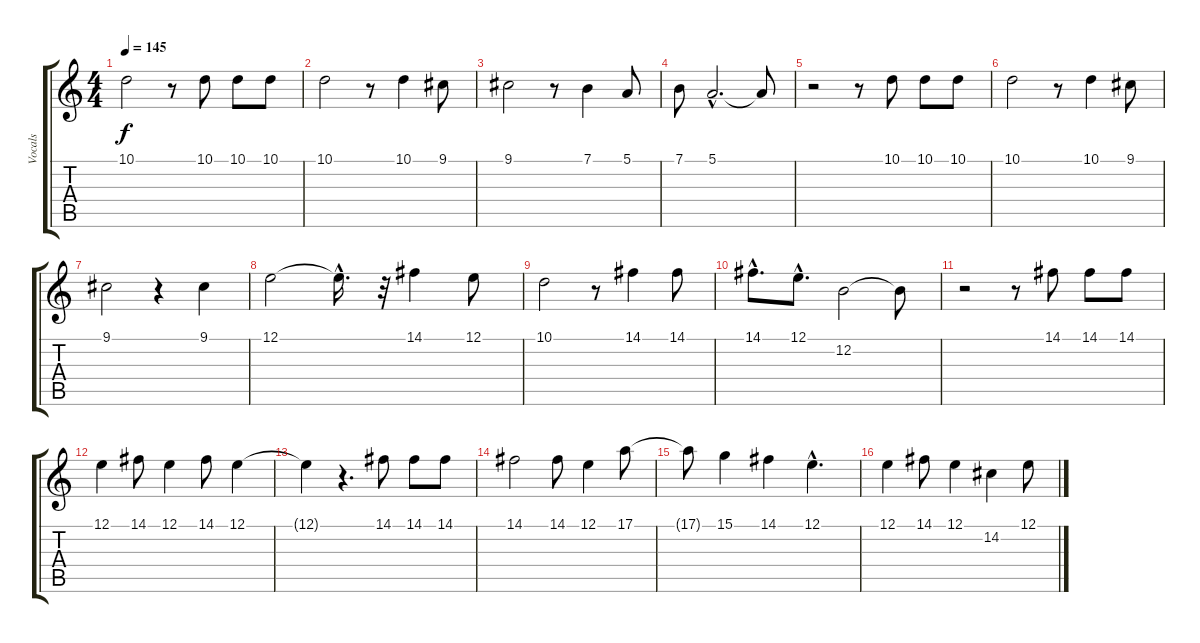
\track ("Vocals" "Vocals") {instrument oboe}
\staff {score tabs}
\tuning (E4 B3 G3 D3 A2 E2) {hide}
\ts (4 4)
\tempo 145
\clef g2
\ks c
10.1.2{dy f} r.8 10.1.8 10.1.8 10.1.8 |
10.1.2 r.8 10.1.4 9.1.8 |
9.1.2 r.8 7.1.4 5.1.8 |
7.1.8 5.1{hac}.2{d} 5.1{t}.8 |
r.2 r.8 10.1.8 10.1.8 10.1.8 |
10.1.2 r.8 10.1.4 9.1.8 |
9.1.2 r.4 9.1.4 |
12.1.2 12.1{hac t}.16{d} r.32 14.1.4 12.1.8 |
10.1.2 r.8 14.1.4 14.1.8 |
14.1{hac}.8{d} 12.1{hac}.8{d} 12.2.2 12.2{t}.8 |
r.2 r.8 14.1.8 14.1.8 14.1.8 |
12.1.4 14.1.8 12.1.4 14.1.8 12.1.4 |
12.1{t}.4 r.4{d} 14.1.8 14.1.8 14.1.8 |
14.1.2 14.1.8 12.1.4 17.1.8 |
17.1{t}.8 15.1.4 14.1.4 12.1{hac}.4{d} |
12.1.4 14.1.8 12.1.4 14.2.4 12.1.8
